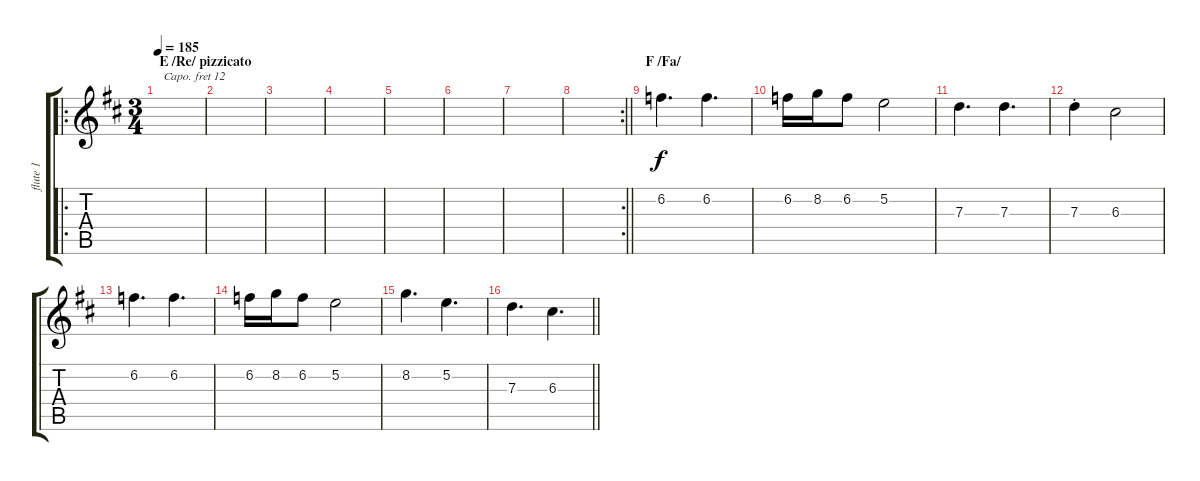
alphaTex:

\track ("flute 1" "flute 1") {instrument flute}
\staff {score tabs}
\capo 12
\tuning (E4 B3 G3 D3 A2 E2) {hide}
\ro
\ts (3 4)
\section ("" "E /Re/ pizzicato")
\tempo 185
\clef g2
\ks d
|
|
|
|
|
|
|
\rc 2
\barLineRight lightlight
|
\section ("" "F /Fa/")
6.2.4{d} 6.2.4{d} |
6.2.16 8.2.16 6.2.8 5.2.2 |
7.3.4{d} 7.3.4{d} |
7.3{st}.4 6.3.2 |
6.2.4{d} 6.2.4{d} |
6.2.16 8.2.16 6.2.8 5.2.2 |
8.2.4{d} 5.2.4{d} |
\barLineRight lightlight
7.3.4{d} 6.3.4{d}
